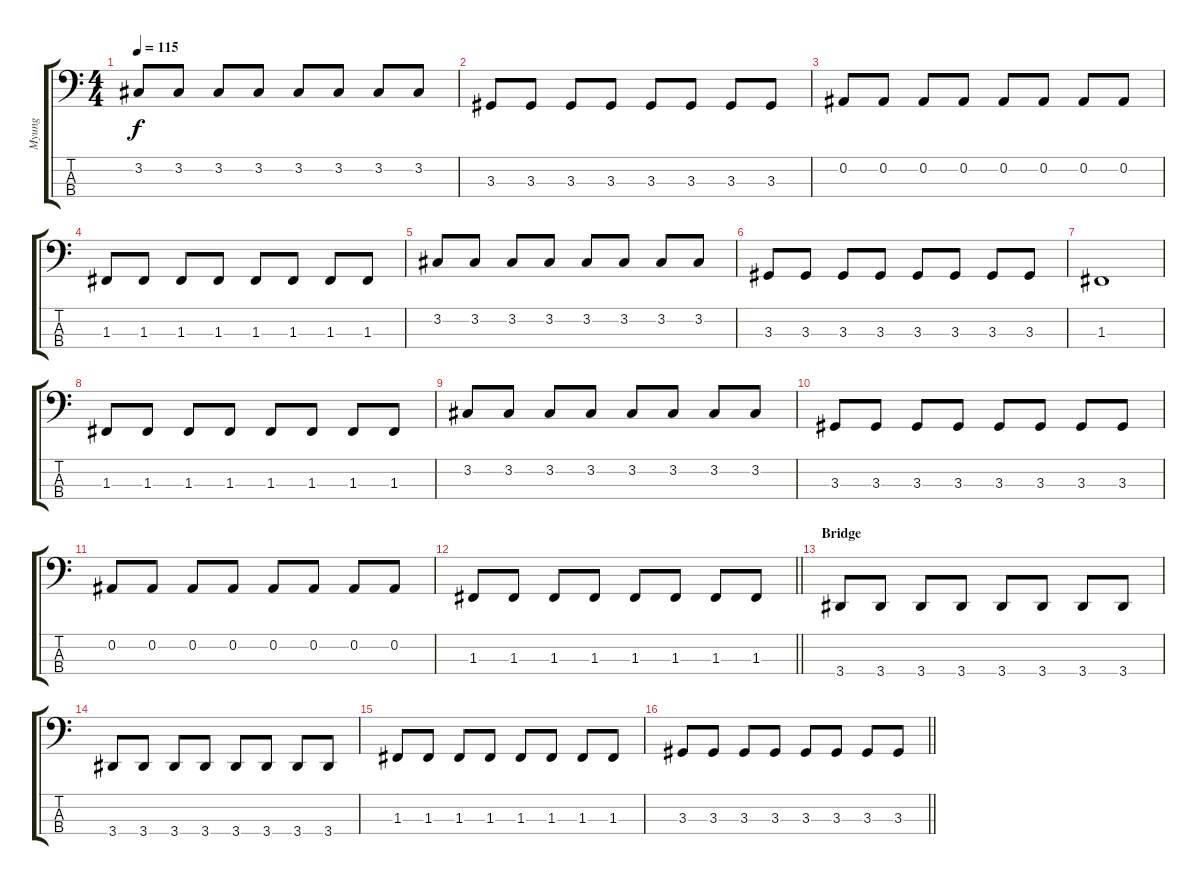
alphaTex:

\track ("Myung" "Myung") {instrument electricbassfinger}
\staff {score tabs}
\tuning (Eb2 Bb1 F1 C1) {hide}
\ts (4 4)
\tempo 115
\clef f4
\ks c
3.2.8{dy f} 3.2.8 3.2.8 3.2.8 3.2.8 3.2.8 3.2.8 3.2.8 |
3.3.8 3.3.8 3.3.8 3.3.8 3.3.8 3.3.8 3.3.8 3.3.8 |
0.2.8 0.2.8 0.2.8 0.2.8 0.2.8 0.2.8 0.2.8 0.2.8 |
1.3.8 1.3.8 1.3.8 1.3.8 1.3.8 1.3.8 1.3.8 1.3.8 |
3.2.8 3.2.8 3.2.8 3.2.8 3.2.8 3.2.8 3.2.8 3.2.8 |
3.3.8 3.3.8 3.3.8 3.3.8 3.3.8 3.3.8 3.3.8 3.3.8 |
1.3.1 |
1.3.8 1.3.8 1.3.8 1.3.8 1.3.8 1.3.8 1.3.8 1.3.8 |
3.2.8 3.2.8 3.2.8 3.2.8 3.2.8 3.2.8 3.2.8 3.2.8 |
3.3.8 3.3.8 3.3.8 3.3.8 3.3.8 3.3.8 3.3.8 3.3.8 |
0.2.8 0.2.8 0.2.8 0.2.8 0.2.8 0.2.8 0.2.8 0.2.8 |
\barLineRight lightlight
1.3.8 1.3.8 1.3.8 1.3.8 1.3.8 1.3.8 1.3.8 1.3.8 |
\section ("" "Bridge")
3.4.8 3.4.8 3.4.8 3.4.8 3.4.8 3.4.8 3.4.8 3.4.8 |
3.4.8 3.4.8 3.4.8 3.4.8 3.4.8 3.4.8 3.4.8 3.4.8 |
1.3.8 1.3.8 1.3.8 1.3.8 1.3.8 1.3.8 1.3.8 1.3.8 |
\barLineRight lightlight
3.3.8 3.3.8 3.3.8 3.3.8 3.3.8 3.3.8 3.3.8 3.3.8
